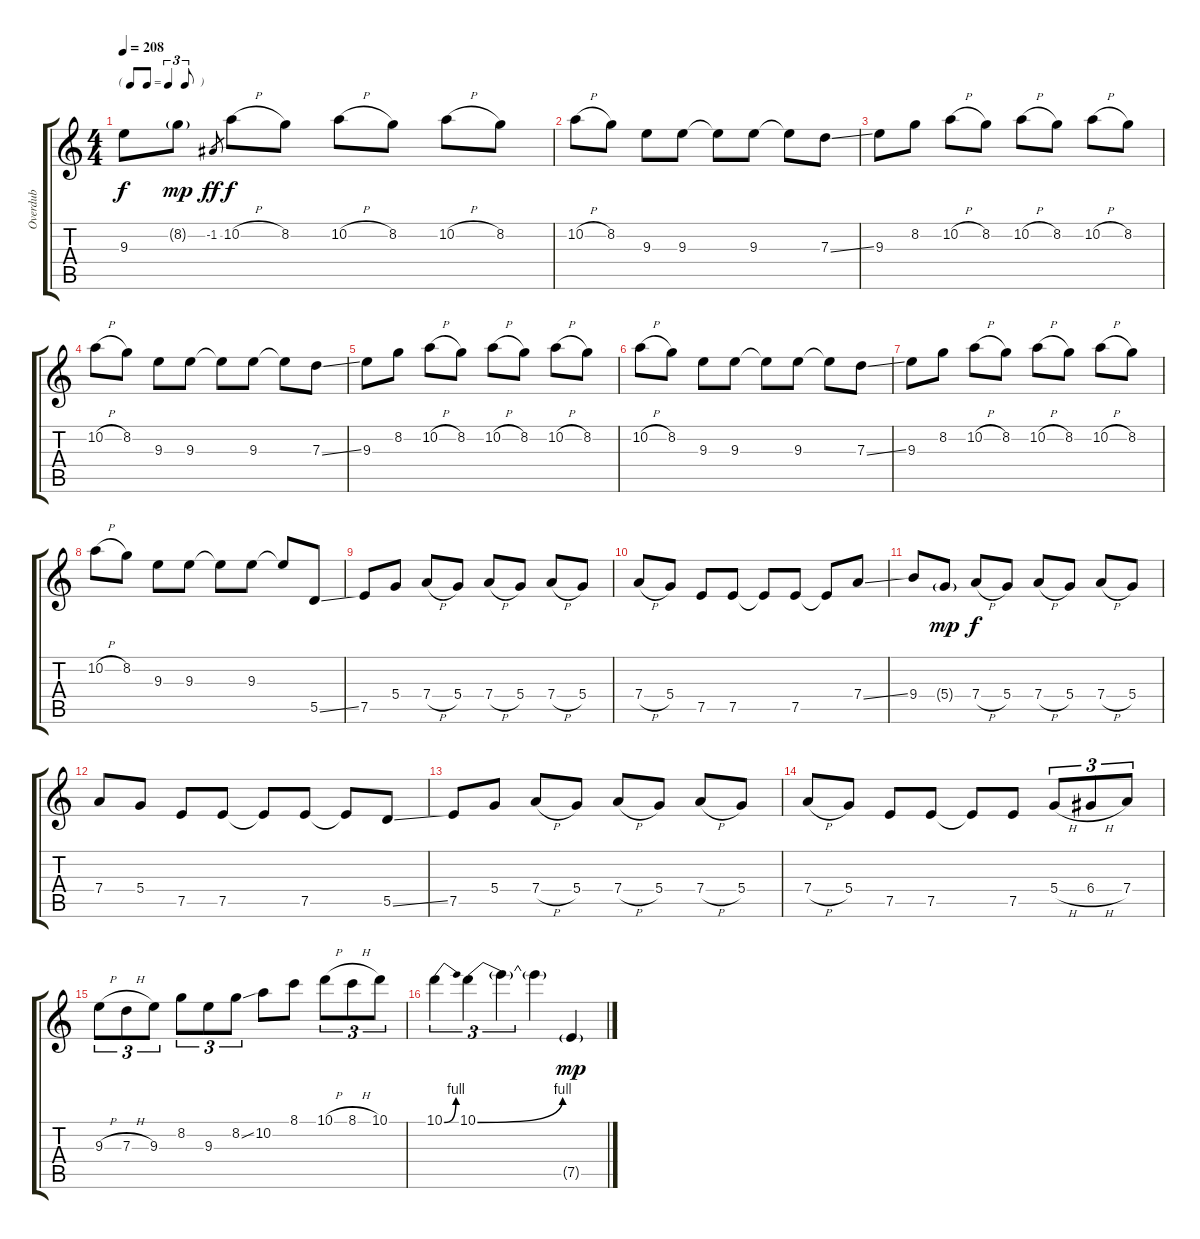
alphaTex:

\track ("Overdub" "Overdub") {instrument fretlessbass}
\staff {score tabs}
\tuning (E4 B3 G3 D3 A2 E2) {hide}
\ts (4 4)
\tf triplet8th
\tempo 208
\clef g2
\ks c
9.3.8{dy f instrument fretlessbass} 8.2{g}.8{dy mp} -1.2.8{gr dy ff} 10.2{h}.8{dy f} 8.2.8 10.2{h}.8 8.2.8 10.2{h}.8 8.2.8 |
10.2{h}.8 8.2.8 9.3.8 9.3.8 9.3{t}.8 9.3.8 9.3{t}.8 7.3{ss}.8 |
9.3.8 8.2.8 10.2{h}.8 8.2.8 10.2{h}.8 8.2.8 10.2{h}.8 8.2.8 |
10.2{h}.8 8.2.8 9.3.8 9.3.8 9.3{t}.8 9.3.8 9.3{t}.8 7.3{ss}.8 |
9.3.8 8.2.8 10.2{h}.8 8.2.8 10.2{h}.8 8.2.8 10.2{h}.8 8.2.8 |
10.2{h}.8 8.2.8 9.3.8 9.3.8 9.3{t}.8 9.3.8 9.3{t}.8 7.3{ss}.8 |
9.3.8 8.2.8 10.2{h}.8 8.2.8 10.2{h}.8 8.2.8 10.2{h}.8 8.2.8 |
10.2{h}.8 8.2.8 9.3.8 9.3.8 9.3{t}.8 9.3.8 9.3{t}.8 5.5{ss}.8 |
7.5.8 5.4.8 7.4{h}.8 5.4.8 7.4{h}.8 5.4.8 7.4{h}.8 5.4.8 |
7.4{h}.8 5.4.8 7.5.8 7.5.8 7.5{t}.8 7.5.8 7.5{t}.8 7.4{ss}.8 |
9.4.8 5.4{g}.8{dy mp} 7.4{h}.8{dy f} 5.4.8 7.4{h}.8 5.4.8 7.4{h}.8 5.4.8 |
7.4.8 5.4.8 7.5.8 7.5.8 7.5{t}.8 7.5.8 7.5{t}.8 5.5{ss}.8 |
7.5.8 5.4.8 7.4{h}.8 5.4.8 7.4{h}.8 5.4.8 7.4{h}.8 5.4.8 |
7.4{h}.8 5.4.8 7.5.8 7.5.8 7.5{t}.8 7.5.8 5.4{h}.8{tu (3 2)} 6.4{h}.8{tu (3 2)} 7.4.8{tu (3 2)} |
9.3{h}.8{tu (3 2)} 7.3{h}.8{tu (3 2)} 9.3.8{tu (3 2)} 8.2.8{tu (3 2)} 9.3.8{tu (3 2)} 8.2{ss}.8{tu (3 2)} 10.2.8 8.1.8 10.1{h}.8{tu (3 2)} 8.1{h}.8{tu (3 2)} 10.1.8{tu (3 2)} |
10.1{be (bend 0 0 60 4)}.4{tu (3 2)} 10.1{be (bend 0 0 60 4)}.4{tu (3 2)} 10.1{t}.4{tu (3 2)} 10.1{t}.4 7.5{g}.4{dy mp}
